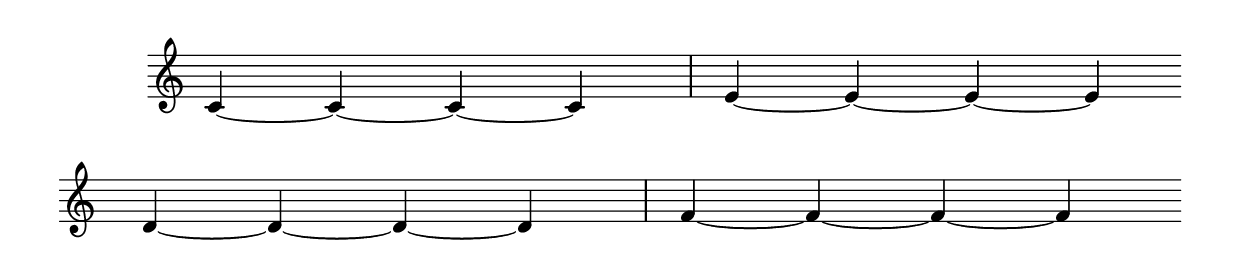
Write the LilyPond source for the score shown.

#(ly:set-option 'midi-extension "mid")
\version "2.12.3"
\include "english.ly"
\header{ 
title = ""
composer = ""
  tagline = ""  % removed 
}
%{
 |: S - - - | G - - - :|

|: R - - -  | m - - - :| 
 %}
  
melody = {
\once \override Staff.TimeSignature #'stencil = ##f
\clef treble
\key c \major
\autoBeamOn  
\cadenzaOn
\bar "|:" c'4~ c'4~ c'4~ c'4 \bar "|" e'4~ e'4~ e'4~ e'4 \bar ":|" \break        \grace s64 
\bar "|:" d'4~ d'4~ d'4~ d'4 \bar "|" f'4~ f'4~ f'4~ f'4 \bar ":|"
}

text = \lyricmode {
  
}

\score{

<<
  \new Voice = "one" {
    \melody
  }
  \new Lyrics \lyricsto "one" \text
>>
\layout {
  \context {
       \Score
    \remove "Bar_number_engraver"
  } 
  }
\midi { 
  \context {
    \Score
    tempoWholesPerMinute = #(ly:make-moment 200 4)
   }
 }
}
